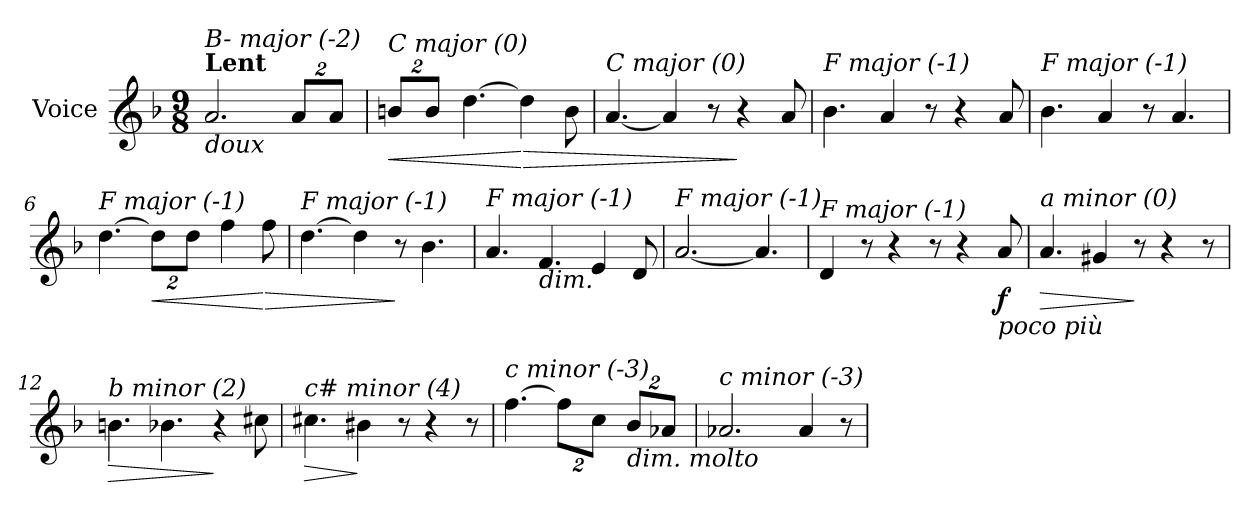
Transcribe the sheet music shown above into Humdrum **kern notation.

**kern	**dynam
*part1	*part1
*staff1	*staff1
*I"Voice	*
*I'V	*
*clefG2	*
*k[b-]	*
*F:	*
*M9/8	*
=1	=1
!LO:TX:a:B:t=Lent	!
!LO:TX:b:i:t=doux	!
!LO:TX:i:t=B- major (-2)	!
2.a/	.
*Xbrackettup	*
16%3a/L	.
16%3a/J	.
=2	=2
!LO:TX:i:t=C major (0)	!
!	!LO:HP:b
16%3bn/L	<
16%3b/J	.
[4.dd\	.
!	!LO:HP:n=1:b
4dd\]	[ >
8b\	.
=3	=3
!LO:TX:i:t=C major (0)	!
[4.a/	.
4a/]	.
8r	.
4r	]
8a/	.
=4	=4
!LO:TX:i:t=F major (-1)	!
4.b-\	.
4a/	.
8r	.
4r	.
8a/	.
=5	=5
!LO:TX:i:t=F major (-1)	!
4.b-\	.
4a/	.
8r	.
4.a/	.
!!LO:LB:g=z
=6	=6
!LO:TX:i:t=F major (-1)	!
[4.dd\	.
!	!LO:HP:b
16%3dd\L]	<
16%3dd\J	.
4ff\	.
!	!LO:HP:n=1:b
8ff\	[ >
=7	=7
!LO:TX:i:t=F major (-1)	!
[4.dd\	.
4dd\]	.
8r	]
4.b-\	.
=8	=8
!LO:TX:i:t=F major (-1)	!
4.a/	.
!LO:TX:b:i:t=dim.	!
4.f/	.
4e/	.
8d/	.
=9	=9
!LO:TX:i:t=F major (-1)	!
[2.a/	.
4.a/]	.
=10	=10
!LO:TX:i:t=F major (-1)	!
4d/	.
8r	.
4r	.
8r	.
4r	.
!LO:TX:b:i:t=poco più	!
!	!LO:DY:b
8a/	f
!!LO:LB:g=z
=11	=11
!LO:TX:i:t=a minor (0)	!
!	!LO:HP:b
4.a/	>
4g#X/	.
8r	]
4r	.
8r	.
=12	=12
!LO:TX:i:t=b minor (2)	!
!	!LO:HP:b
4.bn\	>
4.b-X\	.
4r	]
8cc#Xi\	.
=13	=13
!LO:TX:i:t=c# minor (4)	!
!	!LO:HP:b
4.cc#Xi\	>
4b#Xi\	]
8r	.
4r	.
8r	.
=14	=14
!LO:TX:i:t=c minor (-3)	!
[4.ff\	.
16%3ff\L]	.
16%3cc\J	.
!LO:TX:b:i:t=dim. molto	!
16%3b-/L	.
16%3a-X/J	.
=15	=15
!LO:TX:i:t=c minor (-3)	!
2.a-X/	.
4a-/	.
8r	.
=	=
*-	*-
